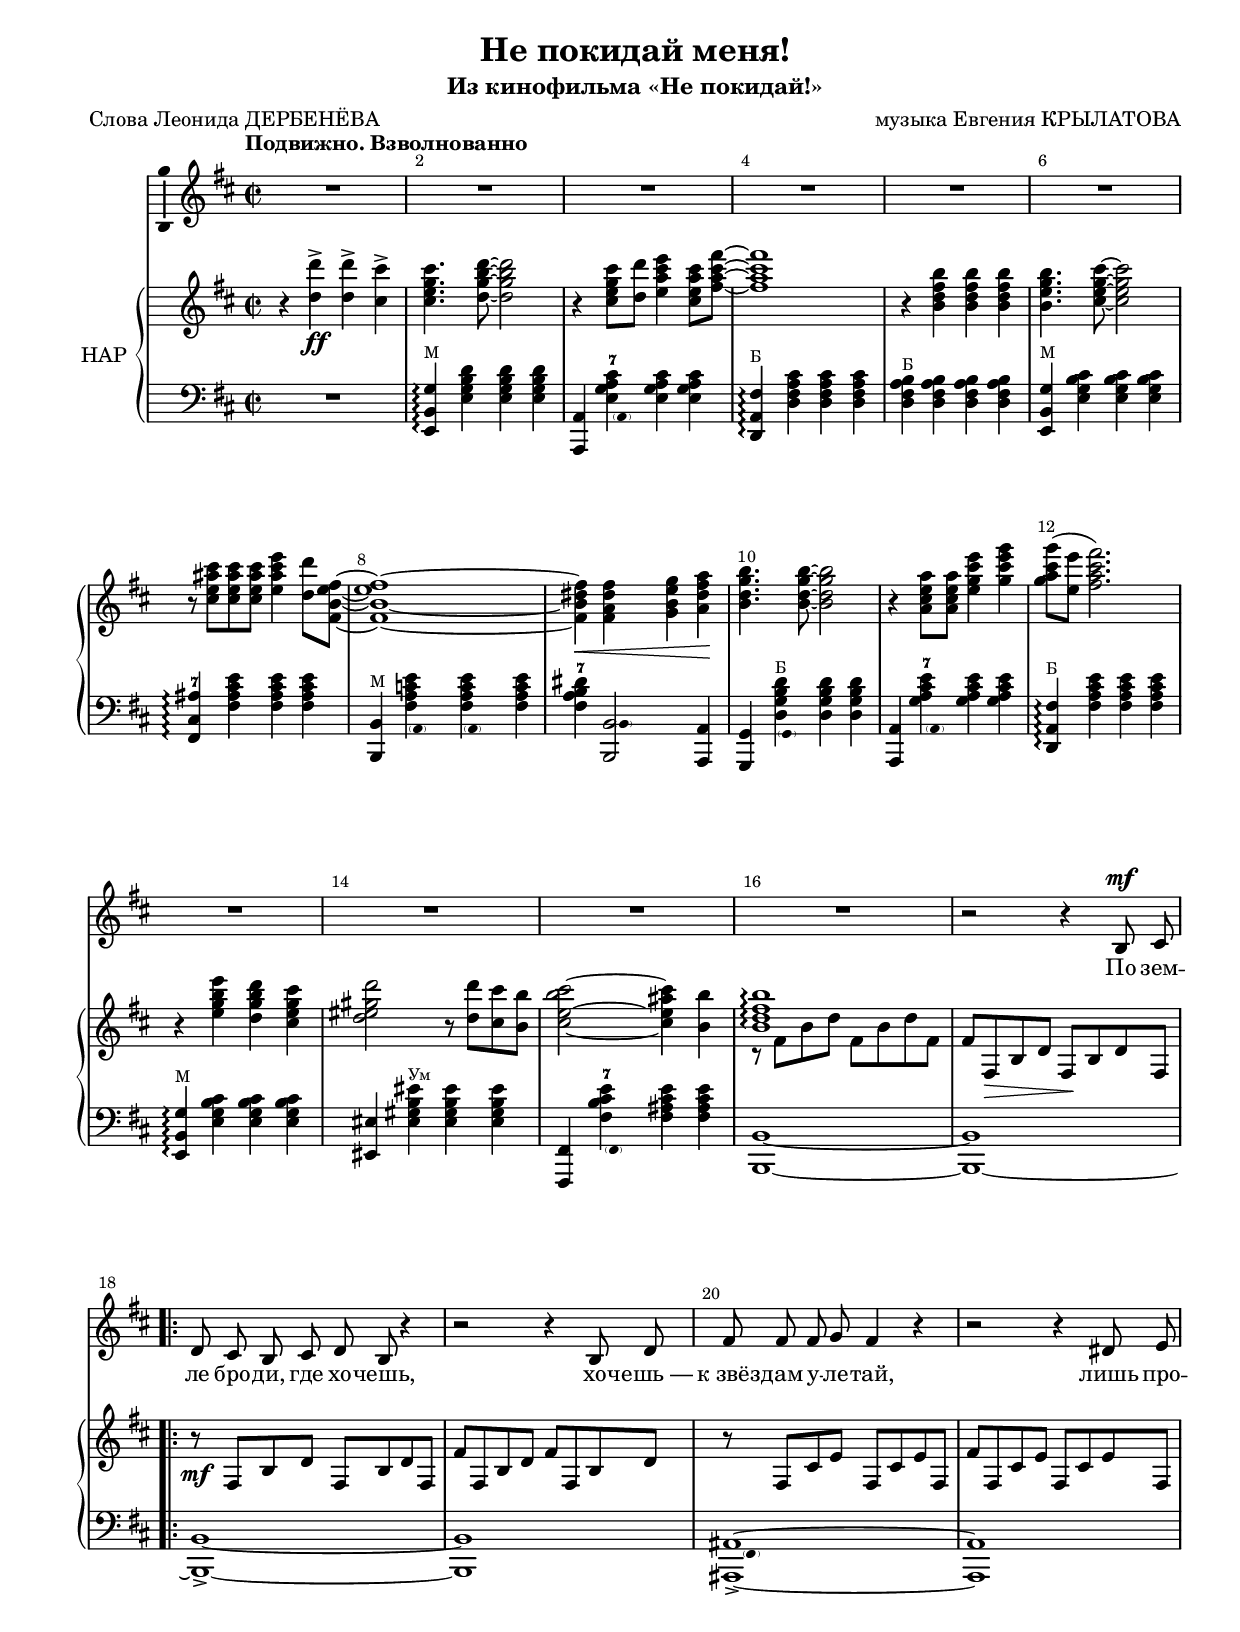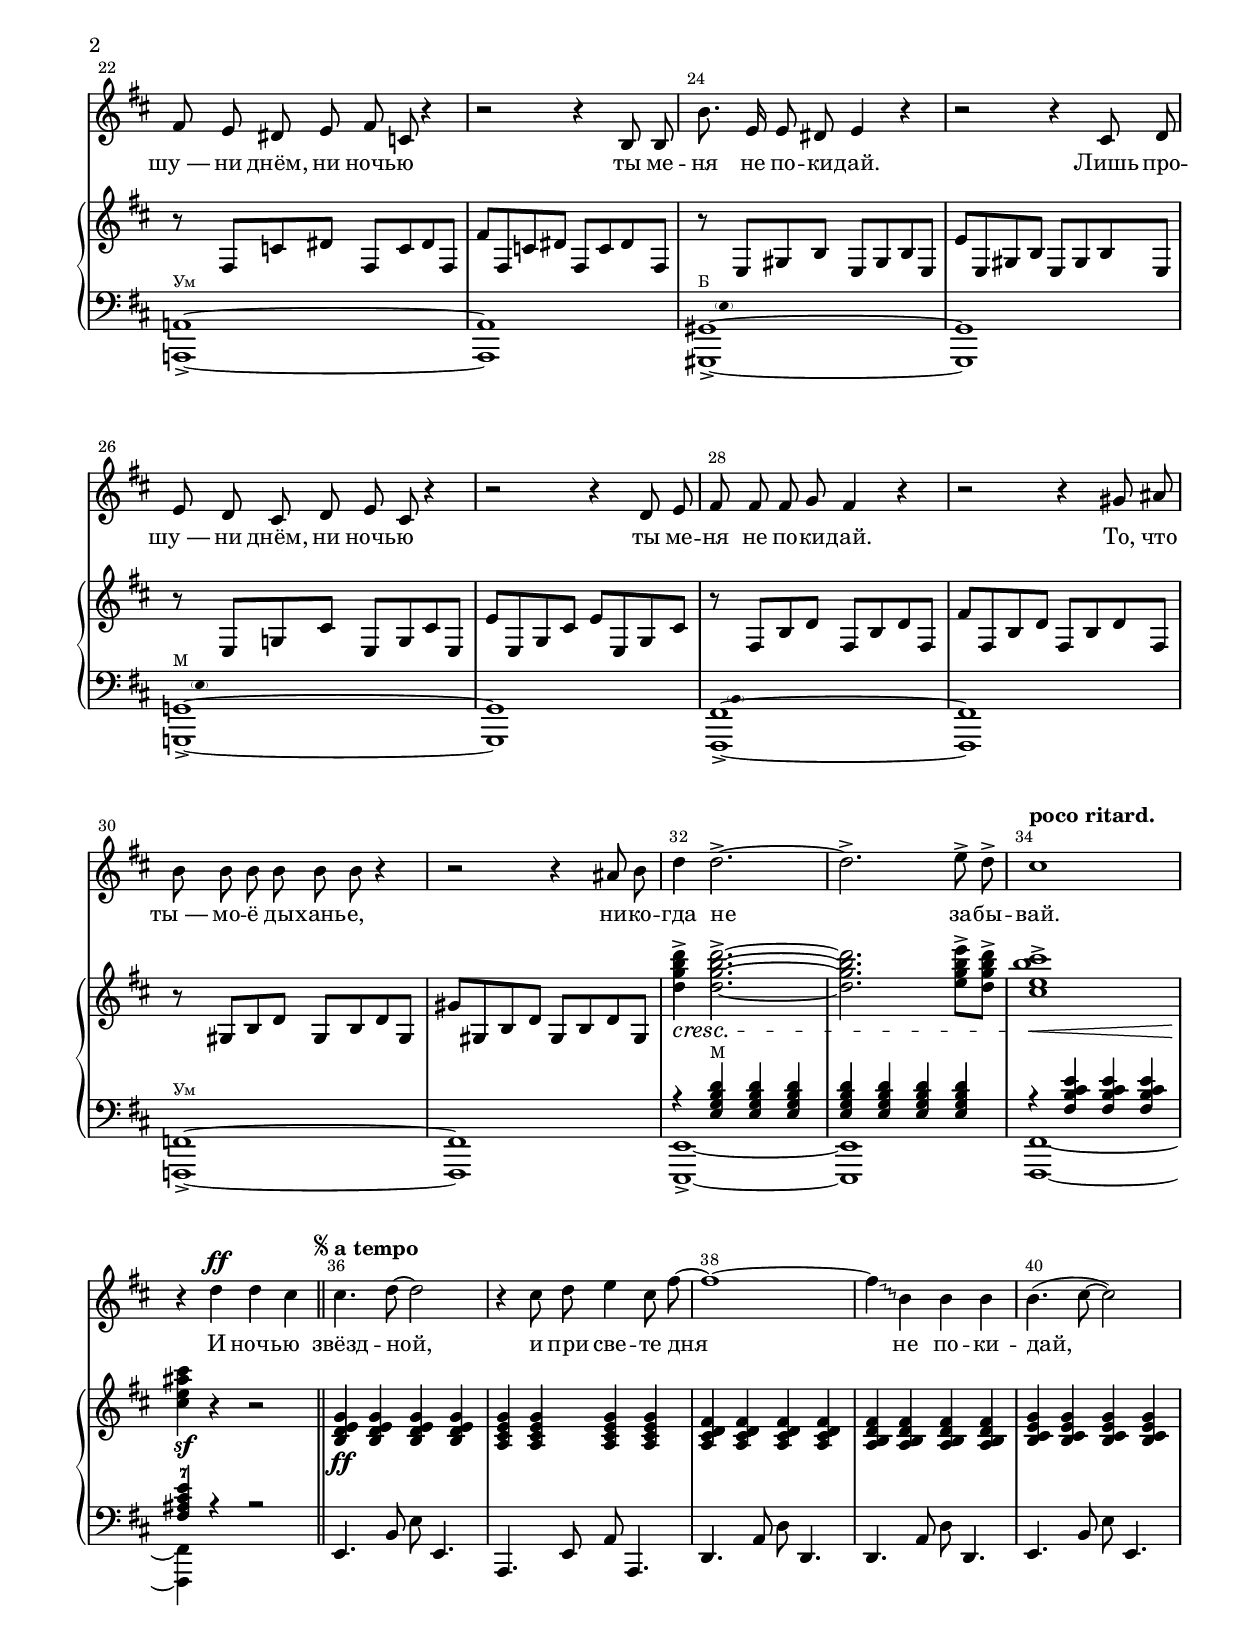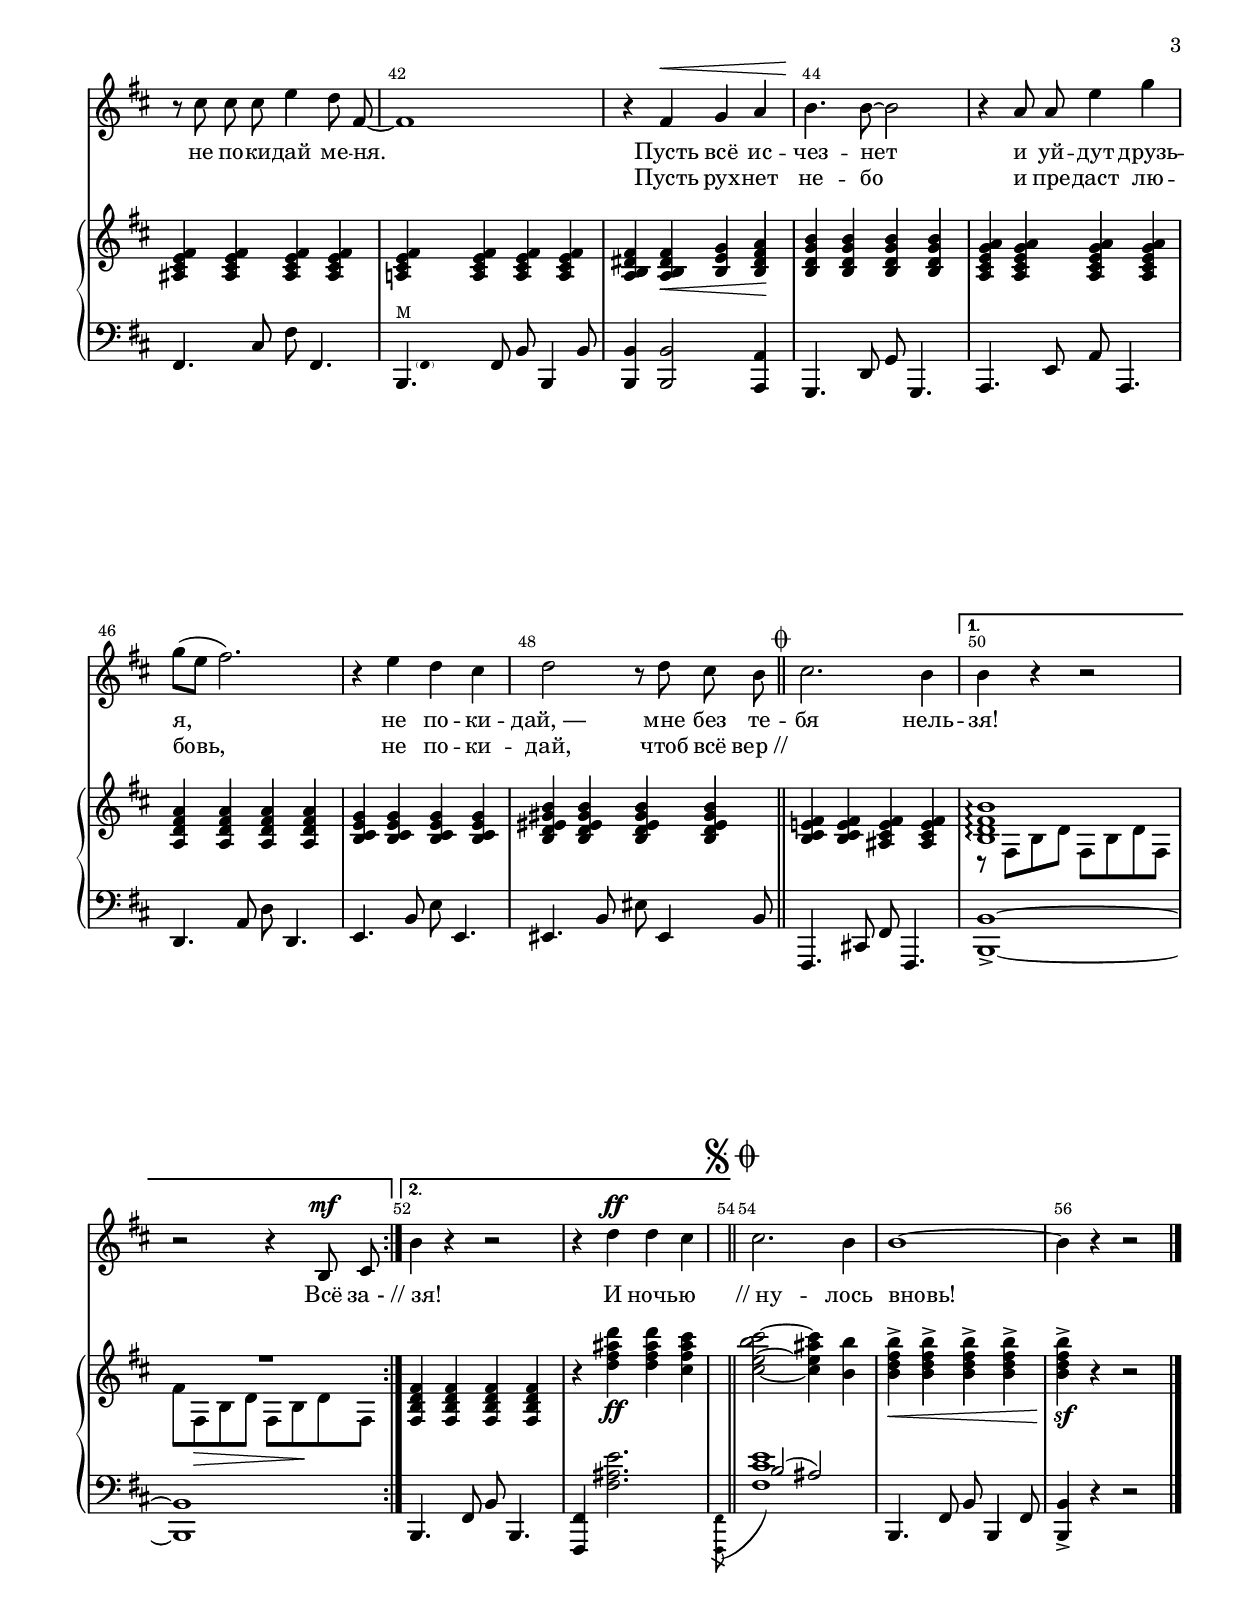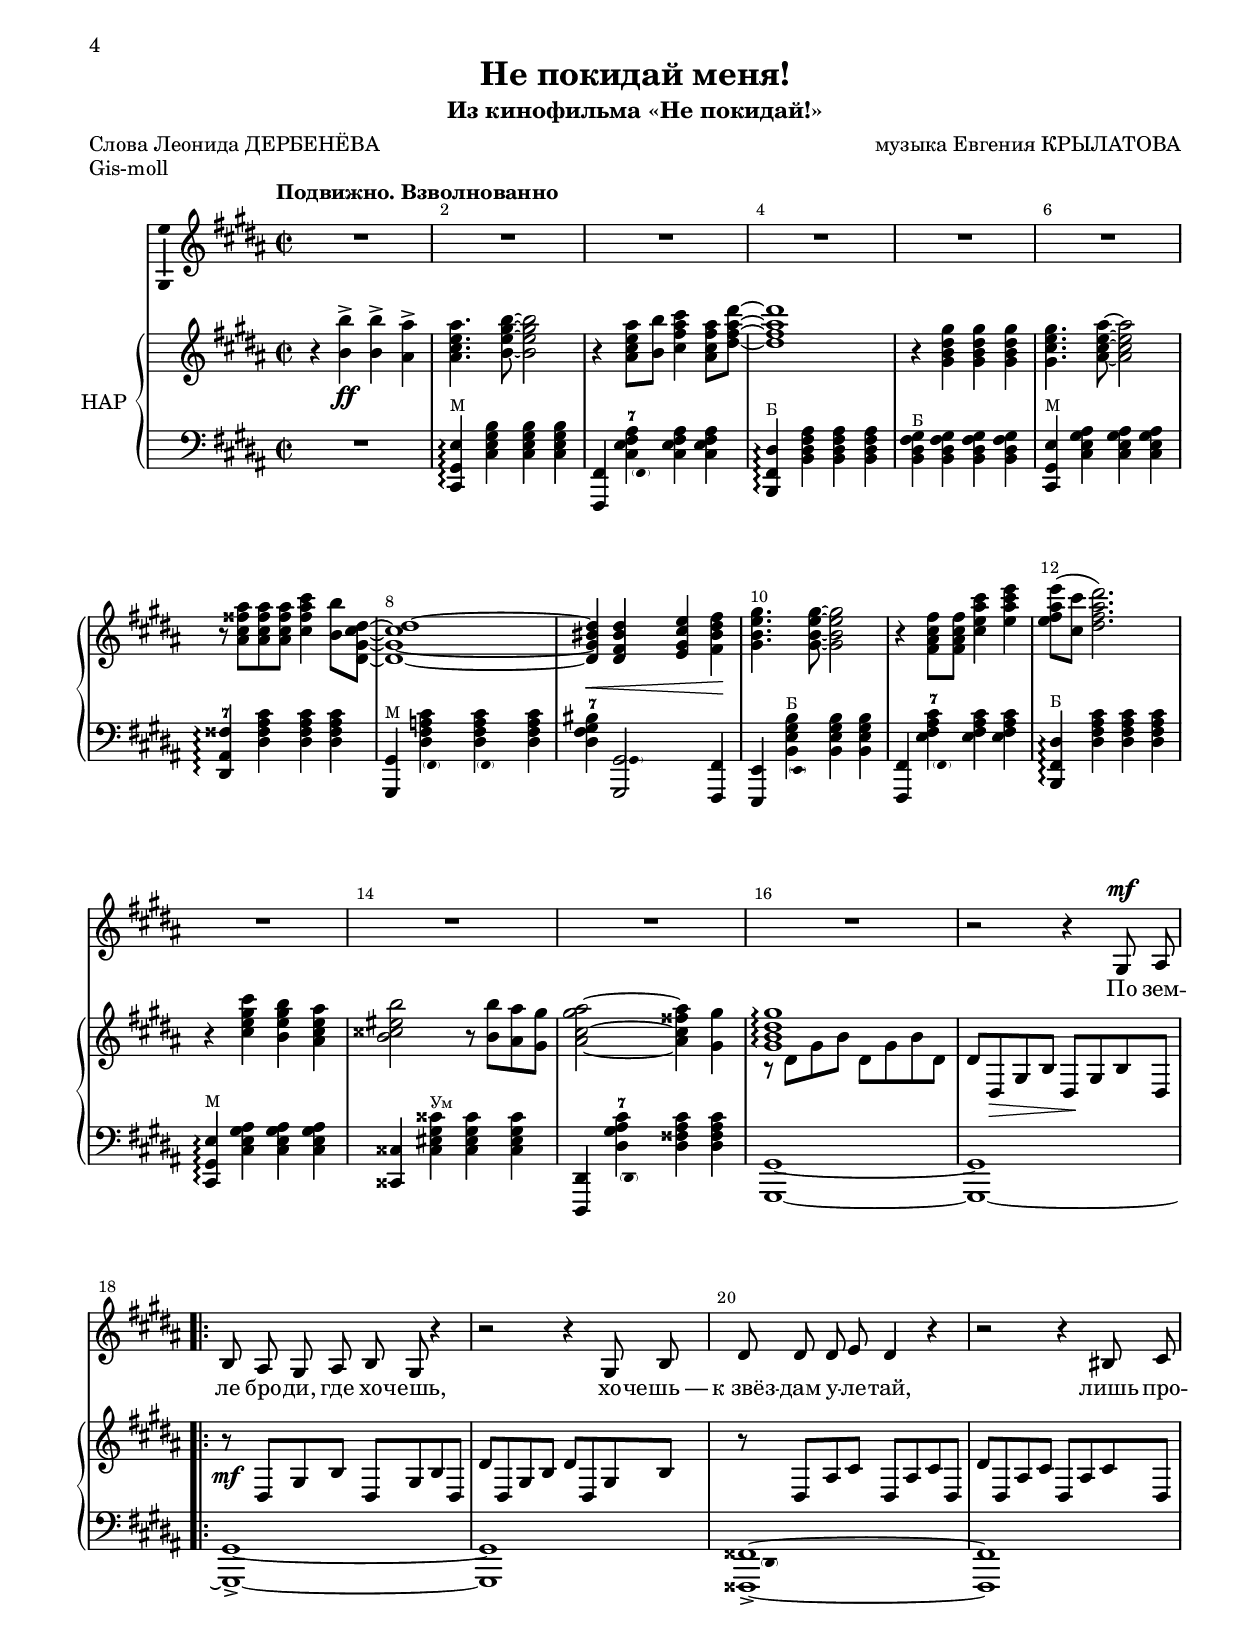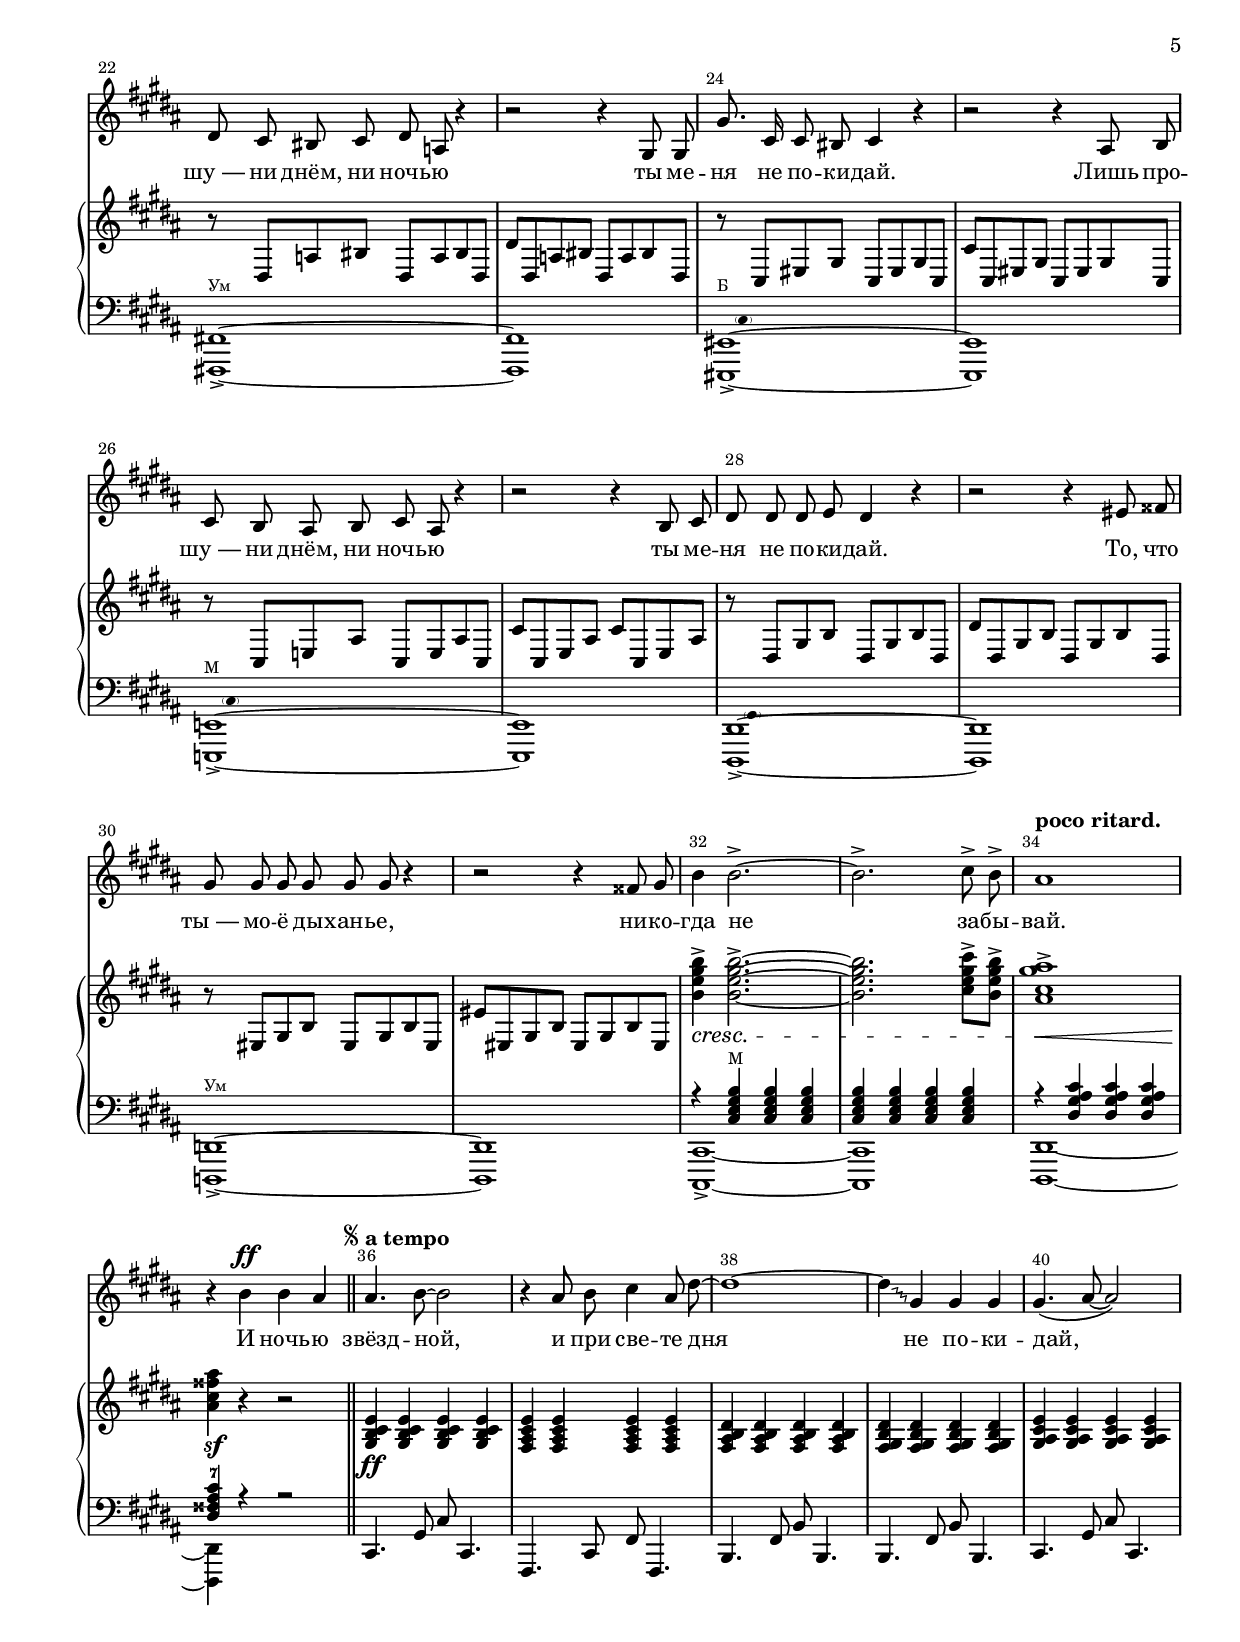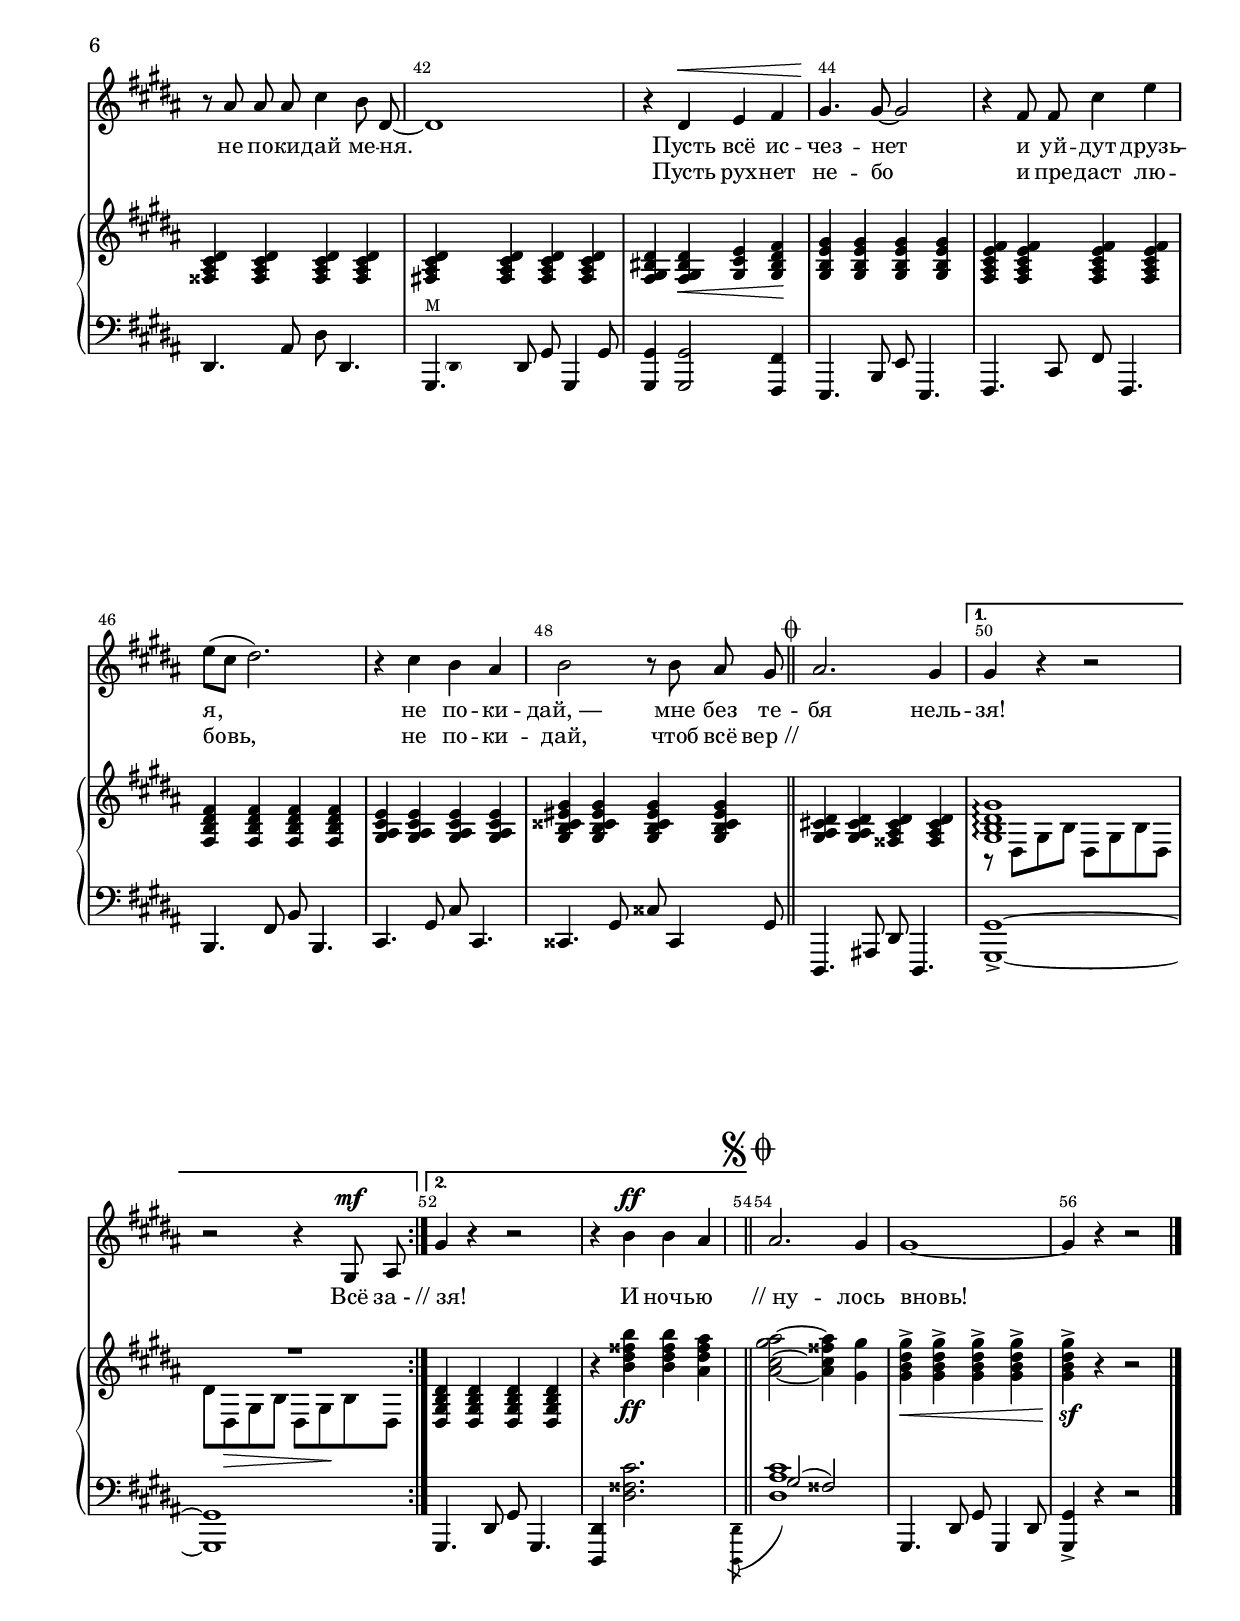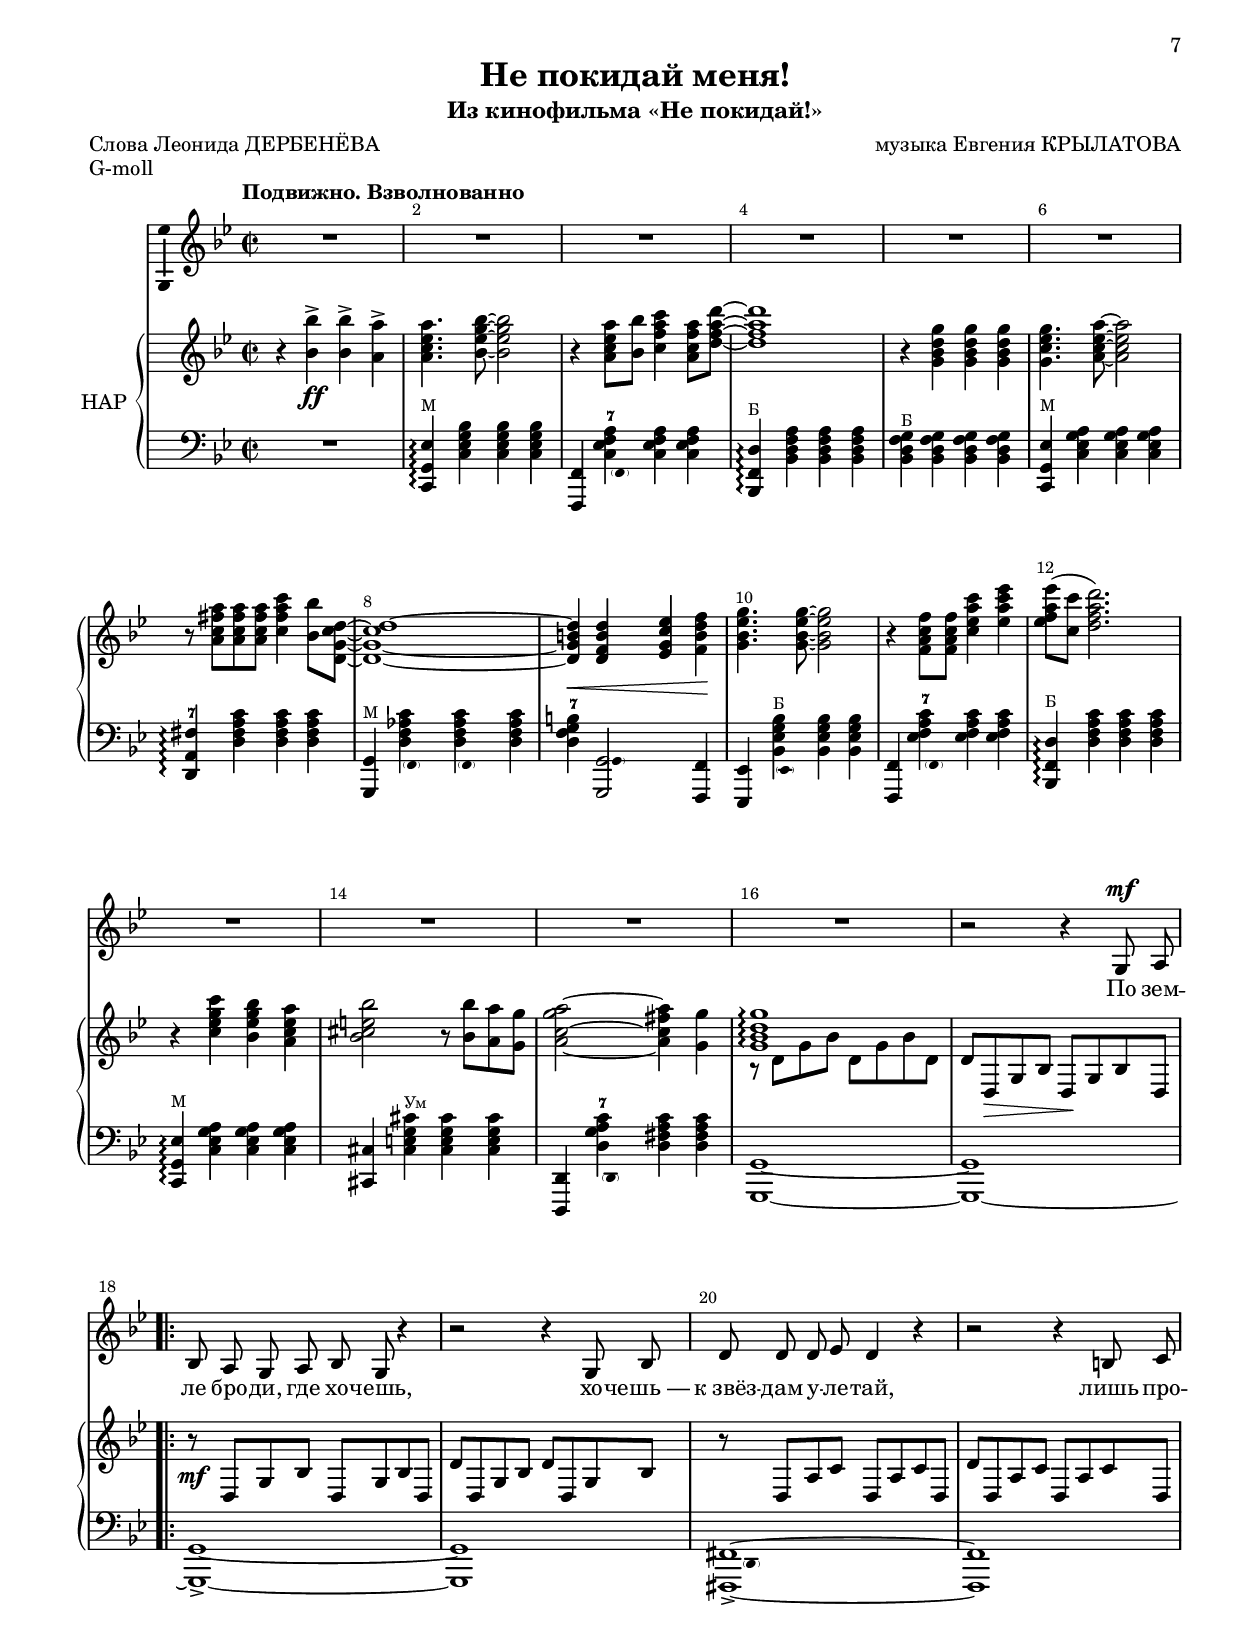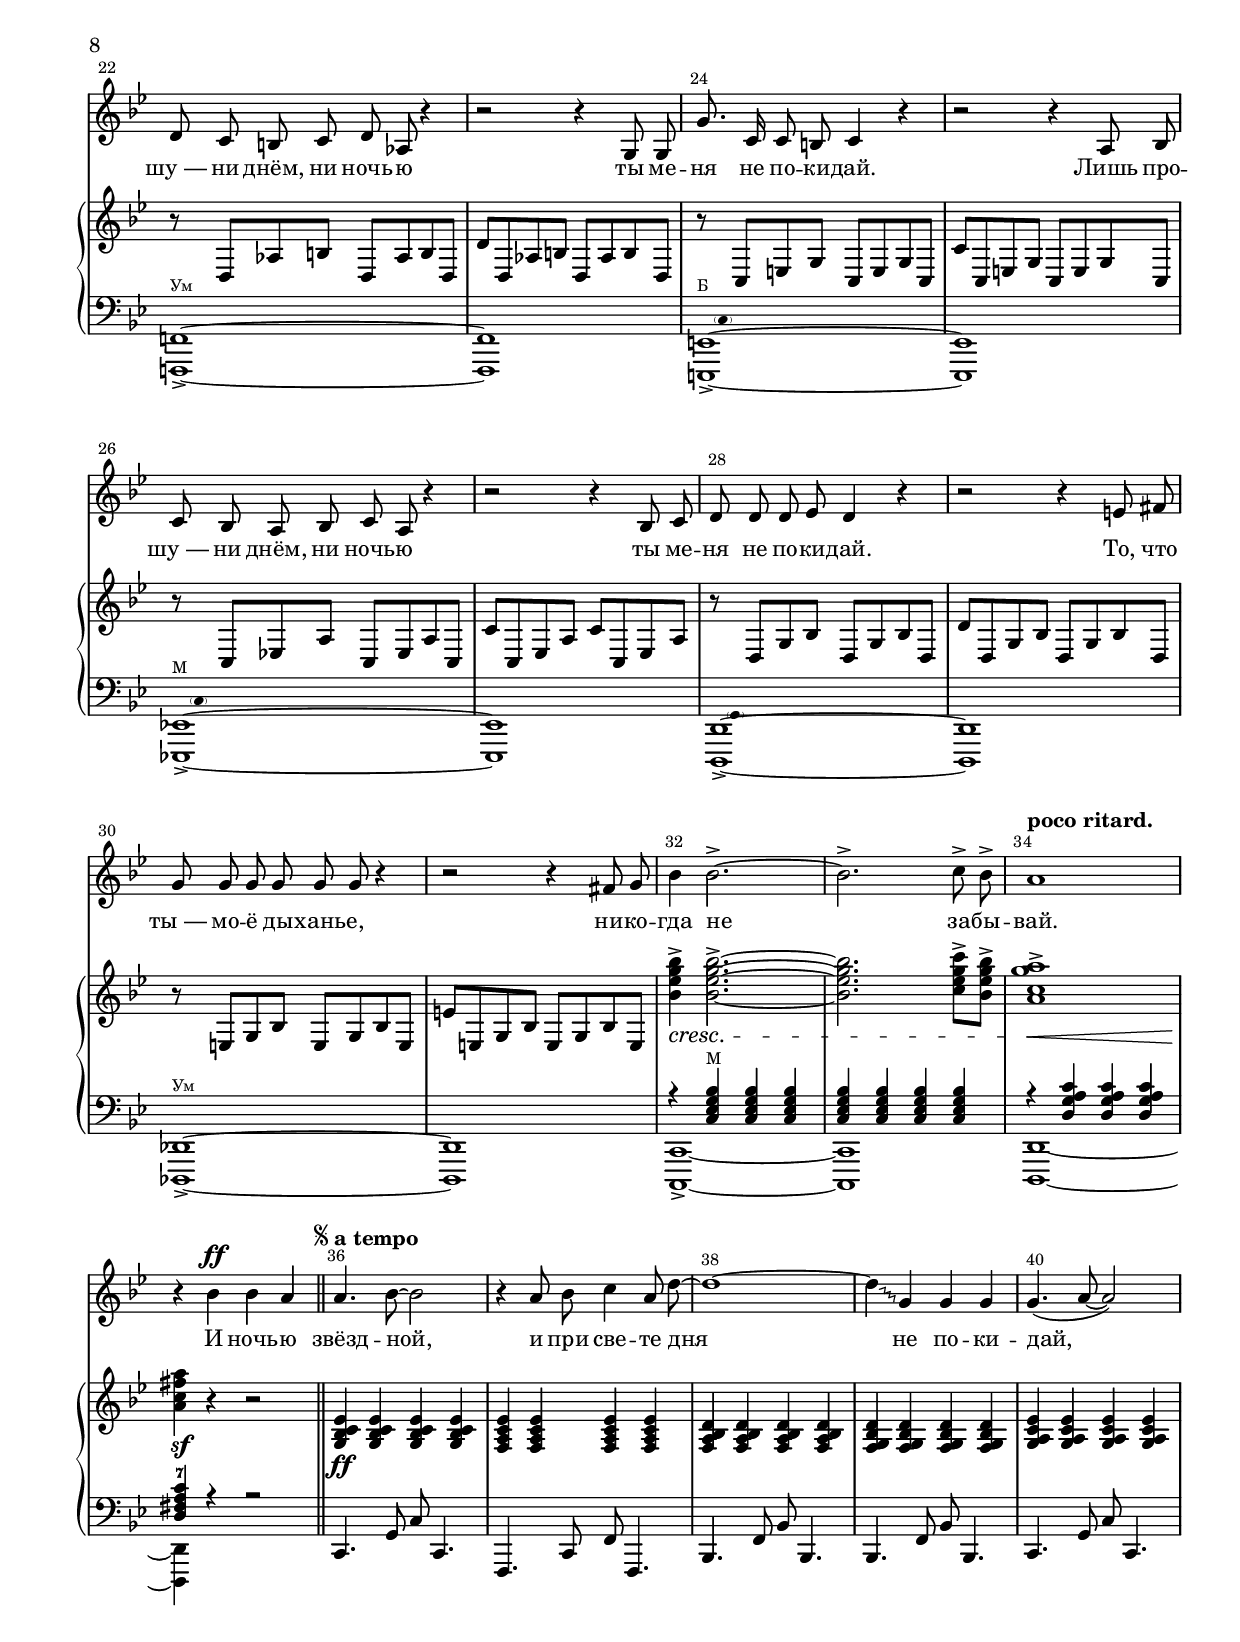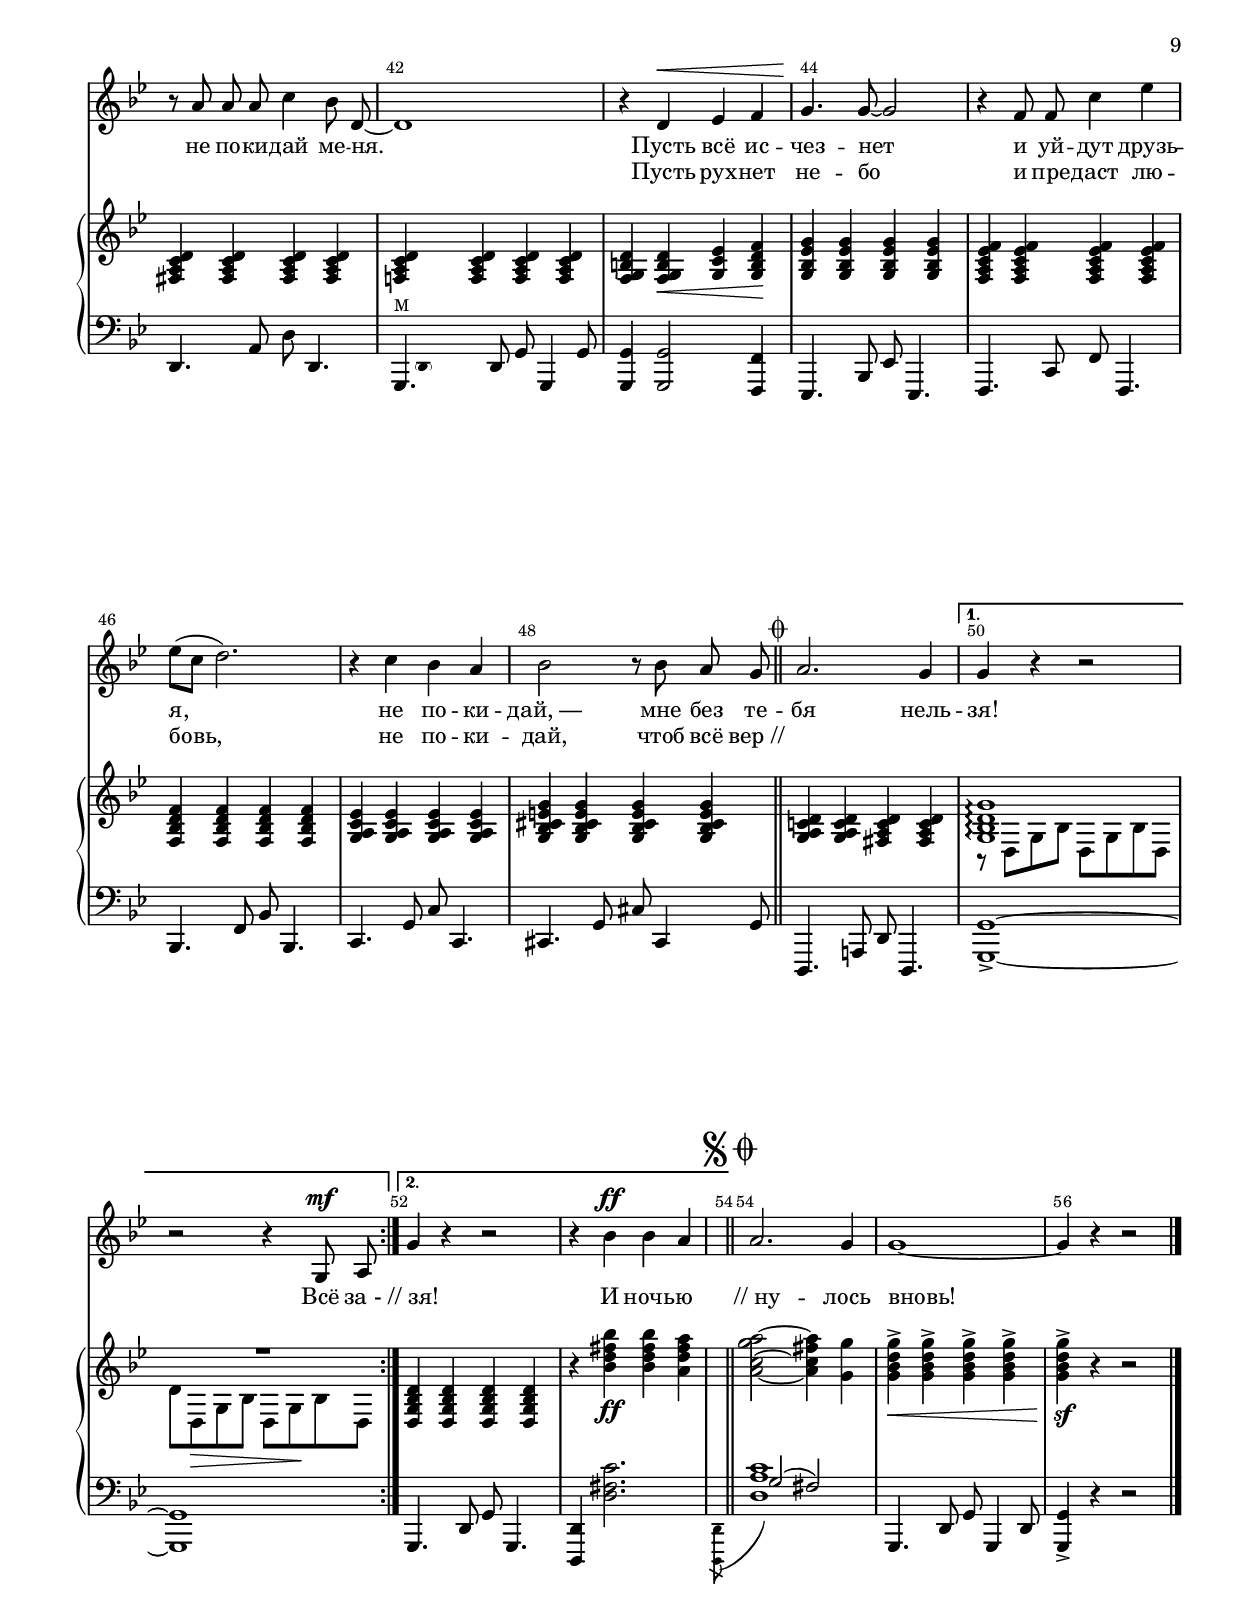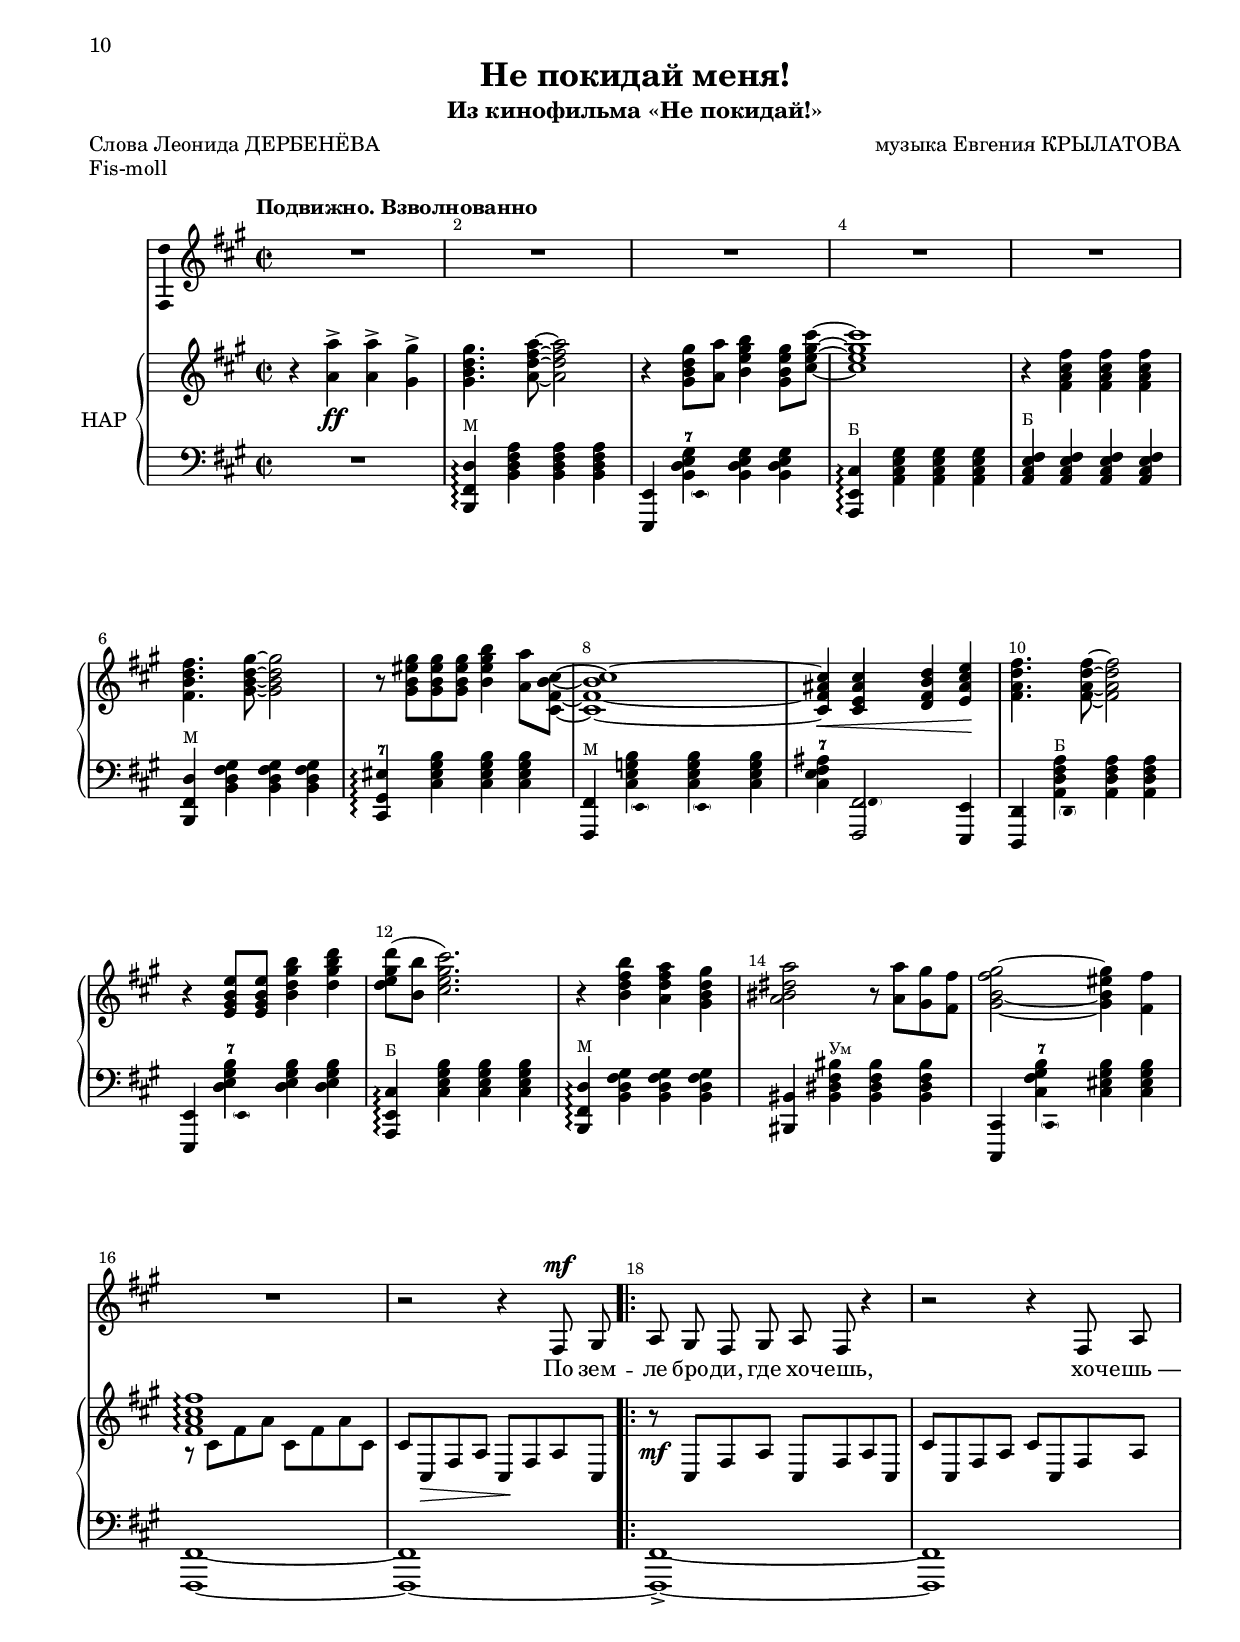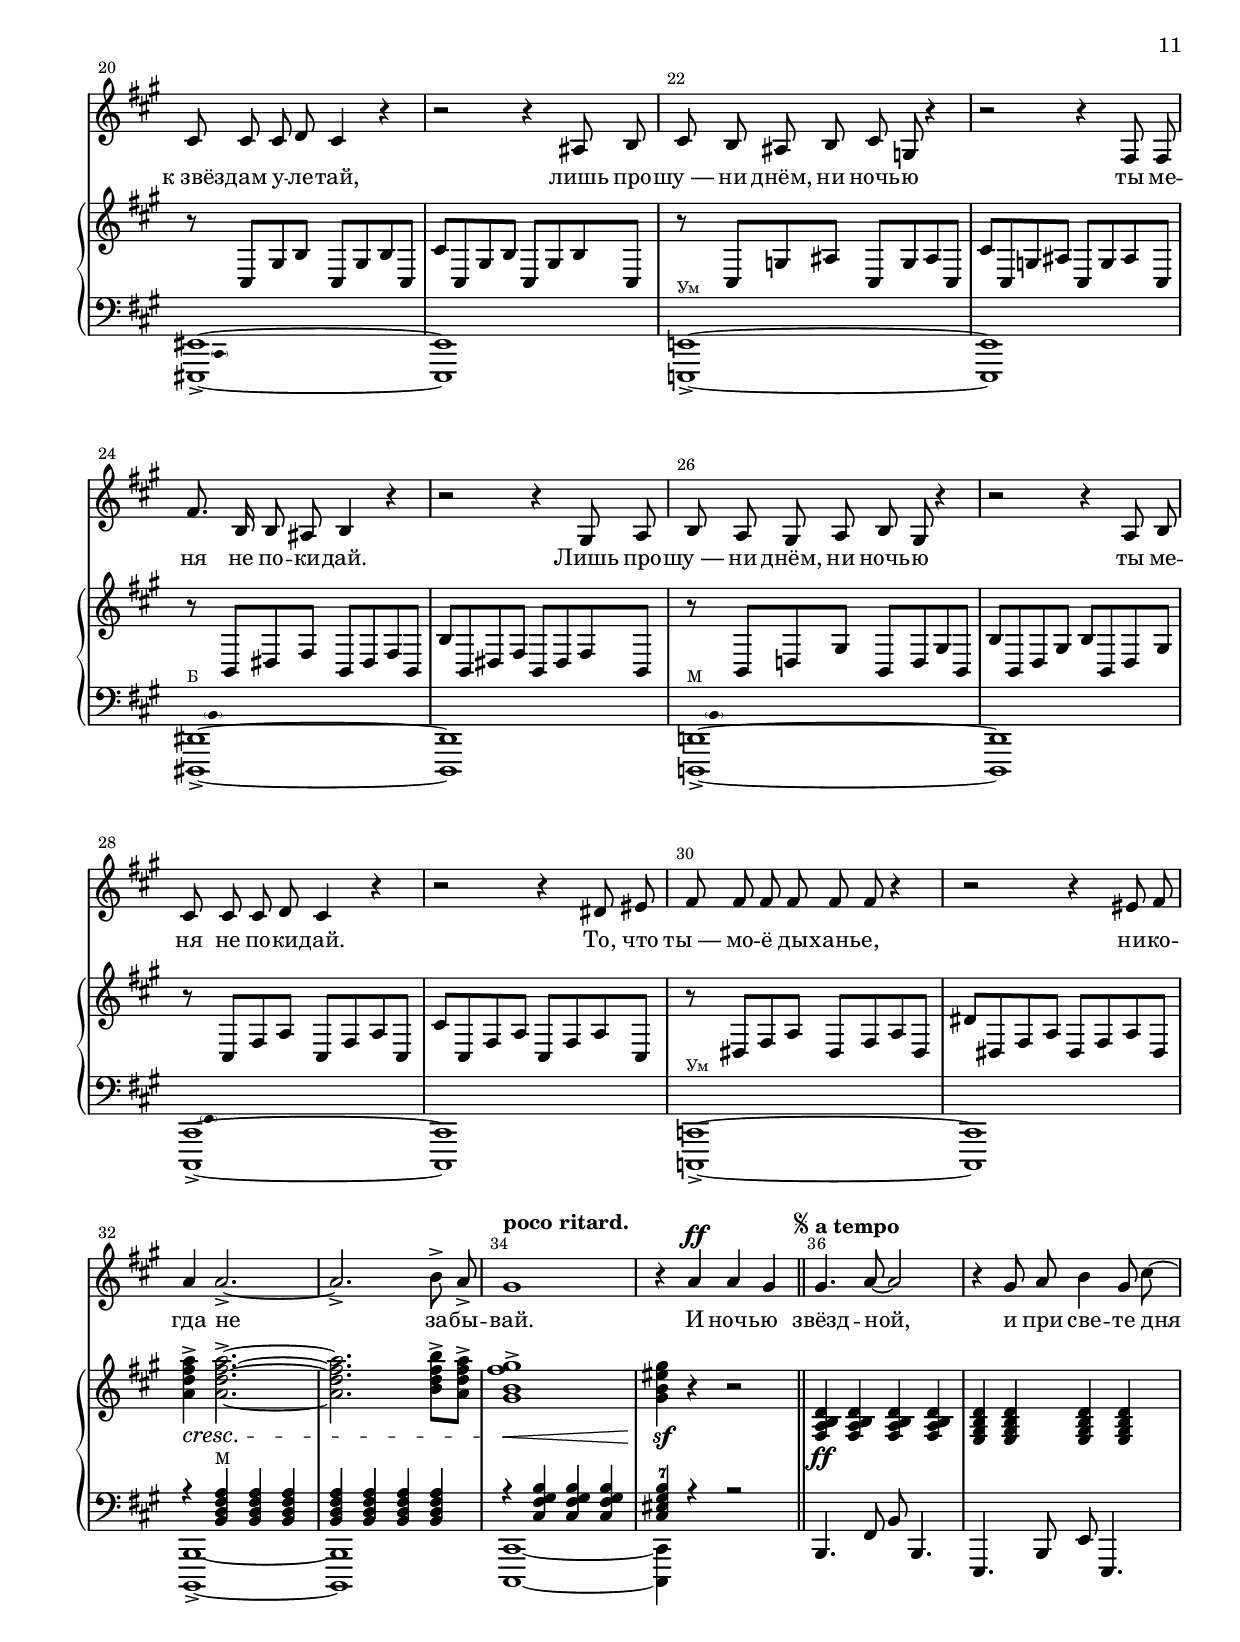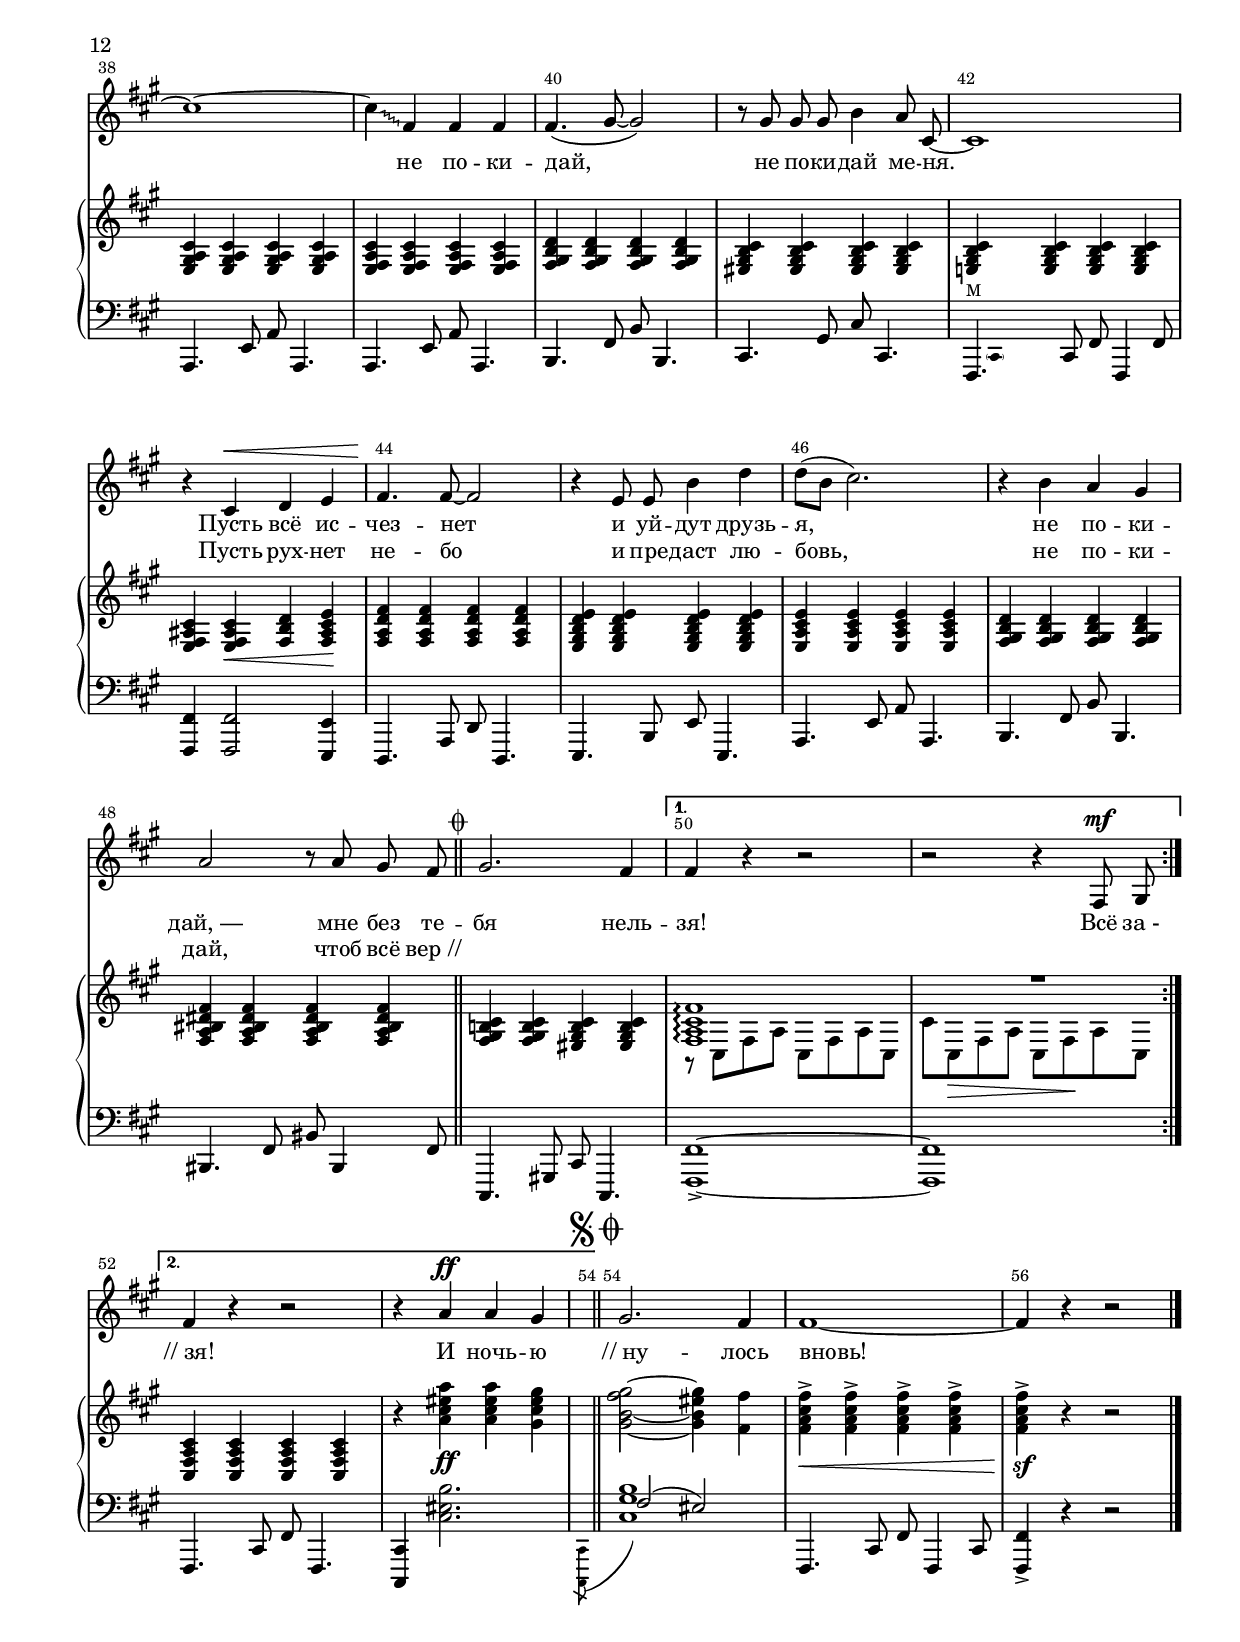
\version "2.24.2"

%#(ly:set-option 'point-and-click #f)
#(ly:set-option 'midi-extension "mid")
#(set-default-paper-size "a4")
#(set-global-staff-size 18)

\header {
  title = "Не покидай меня!"
  subtitle = "Из кинофильма «Не покидай!»"
  composer = "музыка Евгения КРЫЛАТОВА"
  %arranger = "arranger"
  poet = "Слова Леонида ДЕРБЕНËВА"
  % Удалить строку версии LilyPond 
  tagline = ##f
}

\paper {
  top-margin = 15
  left-margin = 15
  right-margin = 10
  bottom-margin = 15
  indent = 10
  %ragged-bottom = ##t
  ragged-last-bottom = ##f
}

%make visible number of every 2-nd bar
secondbar = {
  \override Score.BarNumber.break-visibility = #end-of-line-invisible
  \override Score.BarNumber.X-offset = #1
  \override Score.BarNumber.self-alignment-X = #LEFT
  \set Score.barNumberVisibility = #(every-nth-bar-number-visible 2)
}

global = {
  \key b \minor
  \time 2/2
 % \numericTimeSignature
 \secondbar
}

abr = { \break }
abr = {}

scoreVoice = \relative c' {
  \global
  \dynamicUp
  \autoBeamOff
  R1*16
  r2 r4 b8\mf cis
  
  \repeat volta 2 {
    d cis b cis d b r4 |
    r2 r4 b8 d |
    fis fis fis g fis4 r |
    r2 r4 dis8 e |
    
    fis8 e dis e fis c r4 |
    r2 r4 b8 b |
    b'8. e,16 e8 dis e4 r |
    
    r2 r4 cis8 d |
    e d cis d e cis r4 |
    r2 r4 d8 e |
    fis fis fis g fis4 r |
    
    r2 r4 gis8 ais |
    b b b b b b r4 |
    r2 r4 ais8 b |
    d4 d2.~-> |
    
    d2.-> e8-> d-> |
    cis1^\markup\bold"poco ritard." |
    r4 d4\ff d cis |
    \segnoMark \default \tempo "a tempo" cis4. d8~2 |
    r4 cis8 d e4 cis8 fis~ |
    
    fis1~ |
    \override Glissando.style = #'zigzag
    fis4\glissando b, b b |
    b4.( cis8~2) |
    r8 cis cis cis e4 d8 fis,~ |
    
    fis1 |
    r4 fis\< g a |
    b4.\! b8~2 |
    r4 a8 a e'4 g |
    
    g8([ e] fis2.) |
    r4 e d cis |
    d2 r8 d cis b |
    cis2. b4 |
  }
  \alternative {
    {
      b4 r r2 |
      r r4 b,8\mf cis 
    }
    {
      b'4 r r2 |
      r4 d\ff d cis
    }
  }
  cis2. b4 |
  b1~ |
  4 r4 r2
}

gP = \absolute { s16 \once \hide Stem \once \tiny \parenthesize g, s8 }
aP = \absolute { s16 \once \hide Stem \once \tiny \parenthesize a, s8 }
bP = \absolute { s16 \once \hide Stem \once \tiny \parenthesize b, s8 }
eP = \absolute { s16 \once \hide Stem \once \tiny \parenthesize e s8 }
fisP = \absolute { s16 \once \hide Stem \once \tiny \parenthesize fis, s8 }

М = ^\markup\tiny"М"
Б = ^\markup\tiny"Б"
Ум = ^\markup\tiny"Ум"

scoreVoiceL = \lyricmode {
  По зем -- ле бро -- ди, где хо -- чешь,
  хо -- чешь_— к_звёз -- дам у -- ле -- тай, лишь про --
  шу_— ни днём, ни ночь -- ю ты ме -- ня не по -- ки -- дай.
  
  Лишь про -- шу_— ни днём, ни ночь -- ю ты ме -- ня не по -- ки -- дай.
  То, что ты_— мо -- ё ды -- хань -- е, ни -- ко -- гда не 
  за -- бы -- вай. И ночь -- ю звёзд -- ной, и при све -- те дня
  
  не по -- ки -- дай, не по -- ки -- дай ме -- ня.
  Пусть всё ис -- чез -- нет и уй -- дут друзь --
  я, не по -- ки -- дай,_— мне без те -- бя нель --
  зя! Всё за_- //_зя! И ночь -- ю
  //_ну -- лось вновь!
  
}

scoreVoiceR = \lyricmode {
  \repeat unfold 80 _
  
  Пусть рух -- нет не -- бо и пре -- даст лю --
  бовь, не по -- ки -- дай, чтоб всё вер_//
  
}

scoreVoicePart = \new Staff \with {
 % instrumentName = "Voice"
  midiInstrument = "voice oohs"
  \consists "Ambitus_engraver"
} { \scoreVoice }
\addlyrics { \scoreVoiceL }
\addlyrics { \scoreVoiceR }

U = { \change Staff = right }
D = { \change Staff = left }

\parallelMusic rightUp, rightDown, leftUp, leftDown {
  \oneVoice r4 <d d'>4->\ff q-> <cis cis'>-> |
  s1 |
  \oneVoice R1 |
  s1 |
  
  <cis e g cis>4. <d g b d>8~2 |
  s1 |
  <e, b' g'>4\arpeggio\М <e' g b d>4 q q |
  s1 |
  
  r4 <cis e g cis>8 <d d'> <e a cis e>4 <cis e a cis>8 <fis a cis fis>8~ |
  s1 |
  <a, a,>4 <e' g a cis >4^7 q q |
  \voiceTwo s4 \aP s4 s |
  
  1 \abr |
  s1 |
  <d, a' fis'>4\arpeggio\Б <d' fis a cis>4 q q |
  s1 |
  
  
  %2-nd line
  r4 <b, d fis b>4 q q |
  s1 |
  <d fis a b>4\Б q q q |
  s1 |
  
  <b e g b>4. <cis e g cis>8~2 |
  s1 |
  <e, b' g'>4\М <e' g b cis> q q |
  s1 |
  
  r8 <cis e ais cis>8 q q <e ais cis e>4 <d d'>8 <fis, b e fis>8~ |
  s1 |
  <fis, cis' ais'>4\arpeggio^7 <fis' ais cis e> q q |
  s1 |
  
  <fis~ b~ e fis~>1|
  s1 |
  <b, b,>4\М <fis' a c e> q q |
  s4\aP \aP s4 |
  
  <fis b dis fis>4\< <fis a dis fis> <g b e g> <a dis fis a>\! \abr |
  s1 |
  <fis a b dis>4^7 <b, b,>2 <a a,>4 |
  s4 \bP s2 |
  
  %page 2
  <b d g b>4. q8~2 |
  s1 |
  <g g,>4 <d' g b d>4\Б q q |
  s4 \gP s s |
  
  r4 <a cis e a>8 q <e' g cis e>4 <g cis e g> |
  s1 |
  <a a,>4 <g' a cis e>4^7 q4 q |
  s4 \aP s2 |
  
  <g a cis g'>8( <e e'> <fis a cis fis>2.) |
  s1 |
  <fis a, d,>4\arpeggio\Б <fis a cis e> q q |
  s1 |
  
  r4 <e g b e>4 <d g b d> <cis e g cis> |
  s1 |
  <g b, e,>4\arpeggio\М <e g b cis> q q |
  s1 |
  
  <d eis gis d'>2 r8 <d d'> <cis cis'> <b b'> \abr |
  s1 |
  <eis eis,>4 <eis gis b eis>\Ум q q |
  s1 |
  
  
  %line 2-2
  <cis~ e~ b' cis~>2 <cis e ais cis>4 <b b'>  |
  s1 |
  <fis, fis,>4 <fis' b cis e>^7 <fis ais cis e> q |
  s4 \fisP s2 |
  
  \voiceOne <b d fis b>1\arpeggio |
  r8 fis b d fis, b d fis, |
  b,1~ |
  b,1~ |
  
  \oneVoice fis8 fis,\> b d fis, \! b d fis, |
  s1 |
  b |
  b~ |
  
  \repeat volta 2 {
    
    r8\mf fis b d fis, b d fis, \abr |
    s1 |
    b~ |
    b->~ |
    
     %line 2-3
    fis'8 fis, b d fis fis, b d |
    s1 |
    b1 |
    b1 |
    
    r8 fis, cis' e fis, cis' e fis, |
    s1 |
    <ais ais,>1->~ |
    \fisP s2. |
    
    fis'8 fis, cis' e fis, cis' e fis, \abr |
    s1 |
    q1 |
    s1 |
    
     %line 2-4
    r8 fis c' dis fis, c' dis fis, |
    s1 |
    <a! a,!>~->\Ум |
    s1 |
    
    fis'8 fis, c' dis fis, c' dis fis, |
    s1 |
    q1 |
    s1 |
    
    r8 e gis b e, gis b e, \abr |
    s1 |
    <gis gis,>->~\Б |
    \eP s2. |
    
  
    
    e'8 e, gis b e, gis b e,  |
    s1 |
    q1 |
    s1 |
    
      %line 3-1
    
    r8 e g! cis e, g cis e, |
    s1 |
    <g! g,!>~->\М |
    \eP s2. |
    
    e'8 e, g cis e e, g cis |
    s1 |
    q1 |
    s1 |
    
    r8 fis, b d fis, b d fis, \abr |
    s1 |
    <fis fis,>1~-> |
    \bP s2. |
    
    %line 3-2
    fis'8 fis, b d fis, b d fis, |
    s1 |
    q1 |
    s1 |
    
    r8 gis b d gis, b d gis, |
    s1 |
    <f f,>1->~\Ум |
    s1 |
    
    gis'8 gis, b d gis, b d gis, |
    s1 |
    q1 |
    s1 |
    
    <d'' g b d>4->\cresc q2.->~ \abr |
    s1 |
    \voiceOne r4 <e' g b d>\М q q |
    <e e,>1->~ |
    
    %line 3-3
    q2. <e g b e>8-> <d g b d>-> |
    s1 |
    <e g b d>4 q q q |
    q1 |
    
    <cis e b' cis>1->\< |
    s1 |
    r4 <fis b cis e> q q |
    <fis fis,>1~ |
    
    <cis e ais cis>4\sf r r2 \bar "||" |
    s1 |
    <fis ais cis e>4^7 r4 r2 |
    q4 s4 s2 |
    
    <b, d e g>4\ff q q q |
    s1 |
    \oneVoice e,4. b'8 e e,4. |
    s1 |
    
    <a cis e g>4 q q q \abr |
    s1 |
    a,4. e'8 a a,4. |
    s1 |
    
    % line 4-1
    <a cis d fis>4 q q q |
    s1 |
    d4. a'8 d d,4. |
    s1 |
    
    <a b d fis>4 q q q |
    s1 |
    d4. a'8 d d,4. |
    s1 |
    
    <b cis e g>4 q q q |
    s1 |
    e4. b'8 e e,4. |
    s1 |
    
    <ais cis e fis>4 q q q \abr |
    s1 |
    fis4. cis'8 fis fis,4. |
    s1 |
    
    % line 4-2
    <a! cis e fis>4 q q q |
    s1 |
    b,4.\М fis'8 b b,4 b'8 |
    \fisP s2. | 
    
    <a b dis fis>4 q\< <b e g> <b dis fis a>\!|
    s1 |
    <b b,>4 q2 <a a,>4 |
    s1 |
    
    <b d g b>4 q q q |
    s1 |
    g,4. d'8 g g,4. |
    s1 |
    
    <a cis e g a>4 q q q \abr |
    s1 |
    a4. e'8 a a,4. |
    s1 |
    
    %line 4-3
    <a d fis a>4 q q q |
    s1 |
    d4. a'8 d d,4. |
    s1 |
    
    <b cis e g>4 q q q |
    s1 |
    e4. b'8 e e,4. |
    s1 |
    
    <b d eis gis b>4 q q q \bar "||" \codaMark \default |
    s1 |
    eis4. b'8 eis eis,4 b'8 |
    s1 |
    
    <b cis e! fis>4 q <ais cis e fis> q \abr |
    s1 |
    fis,4. cis'!8 fis fis,4. |
    s1 |
  }
  
  \alternative
  {
    {
    \voiceOne <b d fis b>1\arpeggio |
    r8 fis, b d fis, b d fis, |
    <b' b,>1->~ |
    s1 |
    
    R1 |
    fis'8 fis,\> b d fis, b\! d fis, |
    q1 |
    s1 |
    }
    {
      \oneVoice <fis b d fis>4 q q q |
      s1 |
      b,4. fis'8 b b,4. |
      s1 |
      
      %page 5-1
      
      r4 <d'' fis ais d>4\ff q <cis fis ais cis>   \bar "||" |
      s1 |
      <fis fis'>4 <fis'' ais e'>2. |
      s1 |
    }
  }
    
    \oneVoice \mark \markup { \musicglyph #"scripts.segno" \musicglyph #"scripts.coda" } <cis~ e~ b' cis~>2 <cis e ais cis>4 <b b'>4 |
    s1 |
    \voiceOne b2( ais) |
    \abr \voiceTwo \acciaccatura <fis fis,>8 <fis' cis' e>1 |
    
    <b d fis b>4->\< q-> q-> q-> |
    s1 |
    \oneVoice b,,4. fis'8 b b,4 fis'8 |
    s1 |
    
    q4-> \sf r4 r2 \bar "|."|
    s1 |
    <b b,>4-> r4 r2 |
    s1
    
 
  
}

scoreInstrRight = \relative c'' {
  \global
  \tempo "Подвижно. Взволнованно"
  << \new Voice  \rightUp \new Voice { \voiceTwo \rightDown } >>
}

scoreInstrLeft = \relative c {
  \global \clef bass
 << \new Voice \leftUp \new Voice { \voiceTwo \leftDown } >>

}



scoreInstrPart =   \new PianoStaff \with {
    instrumentName = "НАР"
  } <<
    \new Staff = "right" \with {
      midiInstrument = "church organ"
    } \scoreInstrRight
    \new Staff = "left" \with {
      midiInstrument = "church organ"
    } \scoreInstrLeft
  >>

\include "articulate.ly"

\bookpart {
  \header {
%  piece = "Fis-dur"
  }
  \score {
  %  \transpose f fis
    <<
      \new ChoirStaff <<
        \scoreVoicePart
      >>
      \scoreInstrPart
    >>
    \layout { 
      \context {
        \Score
      }
      \context {
        \Staff
        \RemoveAllEmptyStaves
      }
    %Metronome_mark_engraver
    }
  }
}

\bookpart {
  \header {
  piece = "Gis-moll"
  }
  \score {
    \transpose b gis
    <<
      \new ChoirStaff <<
        \scoreVoicePart
      >>
      \scoreInstrPart
    >>
    \layout { 
      \context {
        \Score
      }
      \context {
        \Staff
        \RemoveAllEmptyStaves
      }
    %Metronome_mark_engraver
    }
  }
}

\bookpart {
  \header {
  piece = "G-moll"
  }
  \score {
    \transpose b g
    <<
      \new ChoirStaff <<
        \scoreVoicePart
      >>
      \scoreInstrPart
    >>
    \layout { 
      \context {
        \Score
      }
      \context {
        \Staff
        \RemoveAllEmptyStaves
      }
    %Metronome_mark_engraver
    }
  }
}

\bookpart {
  \header {
  piece = "Fis-moll"
  }
  \score {
    \transpose b fis
    <<
      \new ChoirStaff <<
        \scoreVoicePart
      >>
      \scoreInstrPart
    >>
    \layout { 
      \context {
        \Score
      }
      \context {
        \Staff
        \RemoveAllEmptyStaves
      }
    %Metronome_mark_engraver
    }
  }
}

\bookpart {
  \score {
  %  \transpose f fis
   \articulate <<
      \new ChoirStaff <<
        \scoreVoicePart
      >>
      \scoreInstrPart
    >>
    \midi {
      \tempo 4=120
    }
  }
}

